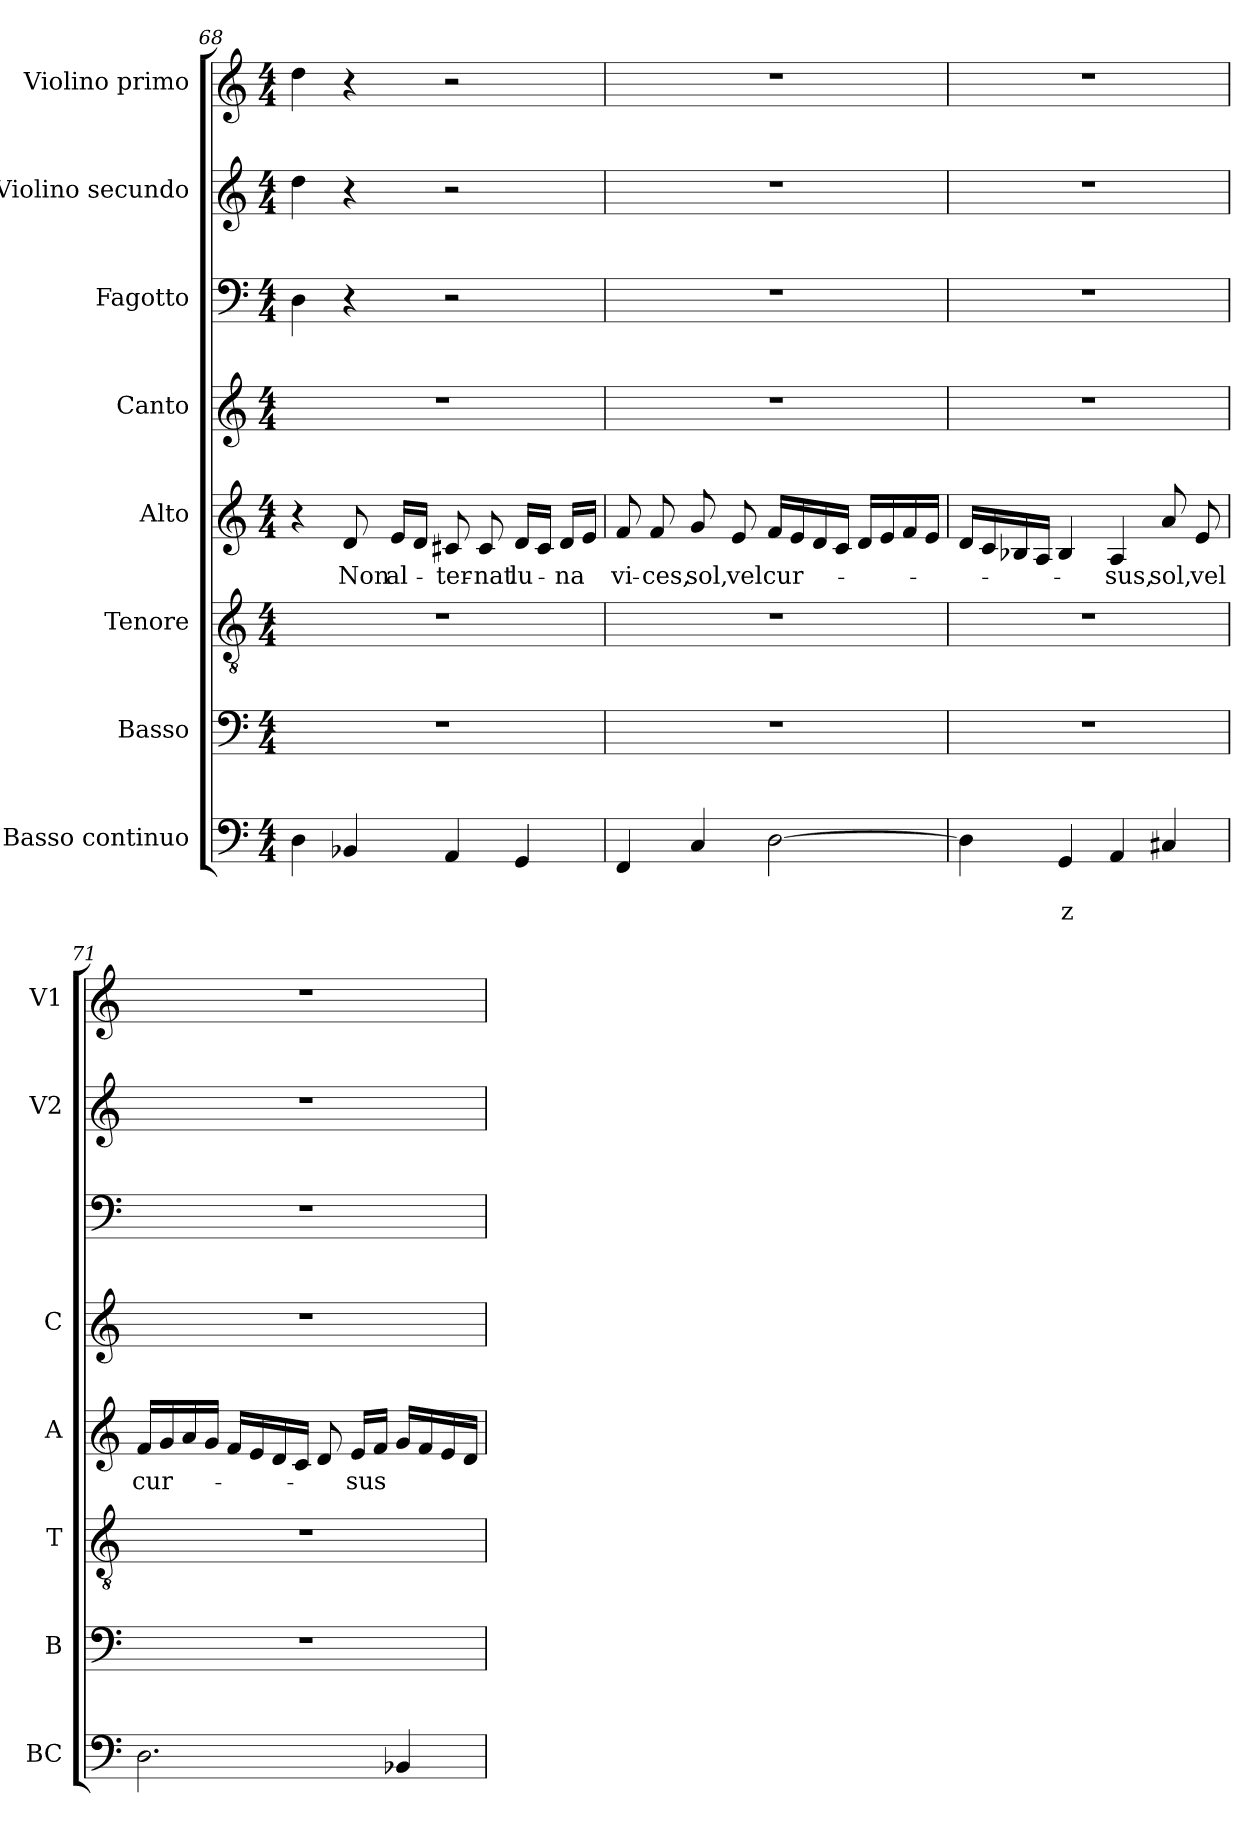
**kern	**text	**text	**kern	**kern	**kern	**text	**kern	**kern	**kern	**kern
*part8	*part8	*part8	*part7	*part6	*part5	*part5	*part4	*part3	*part2	*part1
*staff8	*staff8	*staff8	*staff7	*staff6	*staff5	*staff5	*staff4	*staff3	*staff2	*staff1
*I"Basso continuo	*	*	*I"Basso	*I"Tenore	*I"Alto	*	*I"Canto	*I"Fagotto	*I"Violino secundo	*I"Violino primo
*I'BC	*	*	*I'B	*I'T	*I'A	*	*I'C	*	*I'V2	*I'V1
!!LO:LB:g=z
*clefF4	*	*	*clefF4	*clefGv2	*clefG2	*	*clefG2	*clefF4	*clefG2	*clefG2
*k[]	*	*	*k[]	*k[]	*k[]	*	*k[]	*k[]	*k[]	*k[]
*C:	*	*	*C:	*C:	*C:	*	*C:	*C:	*C:	*C:
*M4/4	*	*	*M4/4	*M4/4	*M4/4	*	*M4/4	*M4/4	*M4/4	*M4/4
=68	=68	=68	=68	=68	=68	=68	=68	=68	=68	=68
4D\	.	.	1r	1r	4r	.	1r	4D\	4dd\	4dd\
!	!	!	!	!	!	!LO:LY:b	!	!	!	!
4BB-X/	.	.	.	.	8d/	Non	.	4r	4r	4r
!	!	!	!	!	!	!LO:LY:b	!	!	!	!
.	.	.	.	.	16e/LL	al-	.	.	.	.
.	.	.	.	.	16d/JJ	.	.	.	.	.
!	!	!	!	!	!	!LO:LY:b	!	!	!	!
4AA/	.	.	.	.	8c#X/	-ter-	.	2r	2r	2r
!	!	!	!	!	!	!LO:LY:b	!	!	!	!
.	.	.	.	.	8c#/	-nat	.	.	.	.
!	!	!	!	!	!	!LO:LY:b	!	!	!	!
4GG/	.	.	.	.	16d/LL	lu-	.	.	.	.
.	.	.	.	.	16c#/JJ	.	.	.	.	.
!	!	!	!	!	!	!LO:LY:b	!	!	!	!
.	.	.	.	.	16d/LL	-na	.	.	.	.
.	.	.	.	.	16e/JJ	.	.	.	.	.
=69	=69	=69	=69	=69	=69	=69	=69	=69	=69	=69
!	!	!	!	!	!	!LO:LY:b	!	!	!	!
4FF/	.	.	1r	1r	8f/	vi-	1r	1r	1r	1r
!	!	!	!	!	!	!LO:LY:b	!	!	!	!
.	.	.	.	.	8f/	-ces,	.	.	.	.
!	!	!	!	!	!	!LO:LY:b	!	!	!	!
4C/	.	.	.	.	8g/	sol,	.	.	.	.
!	!	!	!	!	!	!LO:LY:b	!	!	!	!
.	.	.	.	.	8e/	vel	.	.	.	.
!	!	!	!	!	!	!LO:LY:b	!	!	!	!
[2D\	.	.	.	.	16f/LL	cur-	.	.	.	.
.	.	.	.	.	16e/	.	.	.	.	.
.	.	.	.	.	16d/	.	.	.	.	.
.	.	.	.	.	16c/JJ	.	.	.	.	.
.	.	.	.	.	16d/LL	.	.	.	.	.
.	.	.	.	.	16e/	.	.	.	.	.
.	.	.	.	.	16f/	.	.	.	.	.
.	.	.	.	.	16e/JJ	.	.	.	.	.
=70	=70	=70	=70	=70	=70	=70	=70	=70	=70	=70
4D\]	.	.	1r	1r	16d/LL	.	1r	1r	1r	1r
.	.	.	.	.	16c/	.	.	.	.	.
.	.	.	.	.	16B-X/	.	.	.	.	.
.	.	.	.	.	16A/JJ	.	.	.	.	.
!	!	!LO:LY:b	!	!	!	!	!	!	!	!
4GG/	.	z	.	.	4B-/	.	.	.	.	.
!	!	!	!	!	!	!LO:LY:b	!	!	!	!
4AA/	.	.	.	.	4A/	-sus,	.	.	.	.
!	!	!	!	!	!	!LO:LY:b	!	!	!	!
4C#X/	.	.	.	.	8a/	sol,	.	.	.	.
!	!	!	!	!	!	!LO:LY:b	!	!	!	!
.	.	.	.	.	8e/	vel	.	.	.	.
=71	=71	=71	=71	=71	=71	=71	=71	=71	=71	=71
!	!	!	!	!	!	!LO:LY:b	!	!	!	!
2.D\	.	.	1r	1r	16f/LL	cur-	1r	1r	1r	1r
.	.	.	.	.	16g/	.	.	.	.	.
.	.	.	.	.	16a/	.	.	.	.	.
.	.	.	.	.	16g/JJ	.	.	.	.	.
.	.	.	.	.	16f/LL	.	.	.	.	.
.	.	.	.	.	16e/	.	.	.	.	.
.	.	.	.	.	16d/	.	.	.	.	.
.	.	.	.	.	16c/JJ	.	.	.	.	.
.	.	.	.	.	8d/	.	.	.	.	.
!	!	!	!	!	!	!LO:LY:b	!	!	!	!
.	.	.	.	.	16e/LL	-sus	.	.	.	.
.	.	.	.	.	16f/JJ	.	.	.	.	.
4BB-X/	.	.	.	.	16g/LL	.	.	.	.	.
.	.	.	.	.	16f/	.	.	.	.	.
.	.	.	.	.	16e/	.	.	.	.	.
.	.	.	.	.	16d/JJ	.	.	.	.	.
=	=	=	=	=	=	=	=	=	=	=
*-	*-	*-	*-	*-	*-	*-	*-	*-	*-	*-
